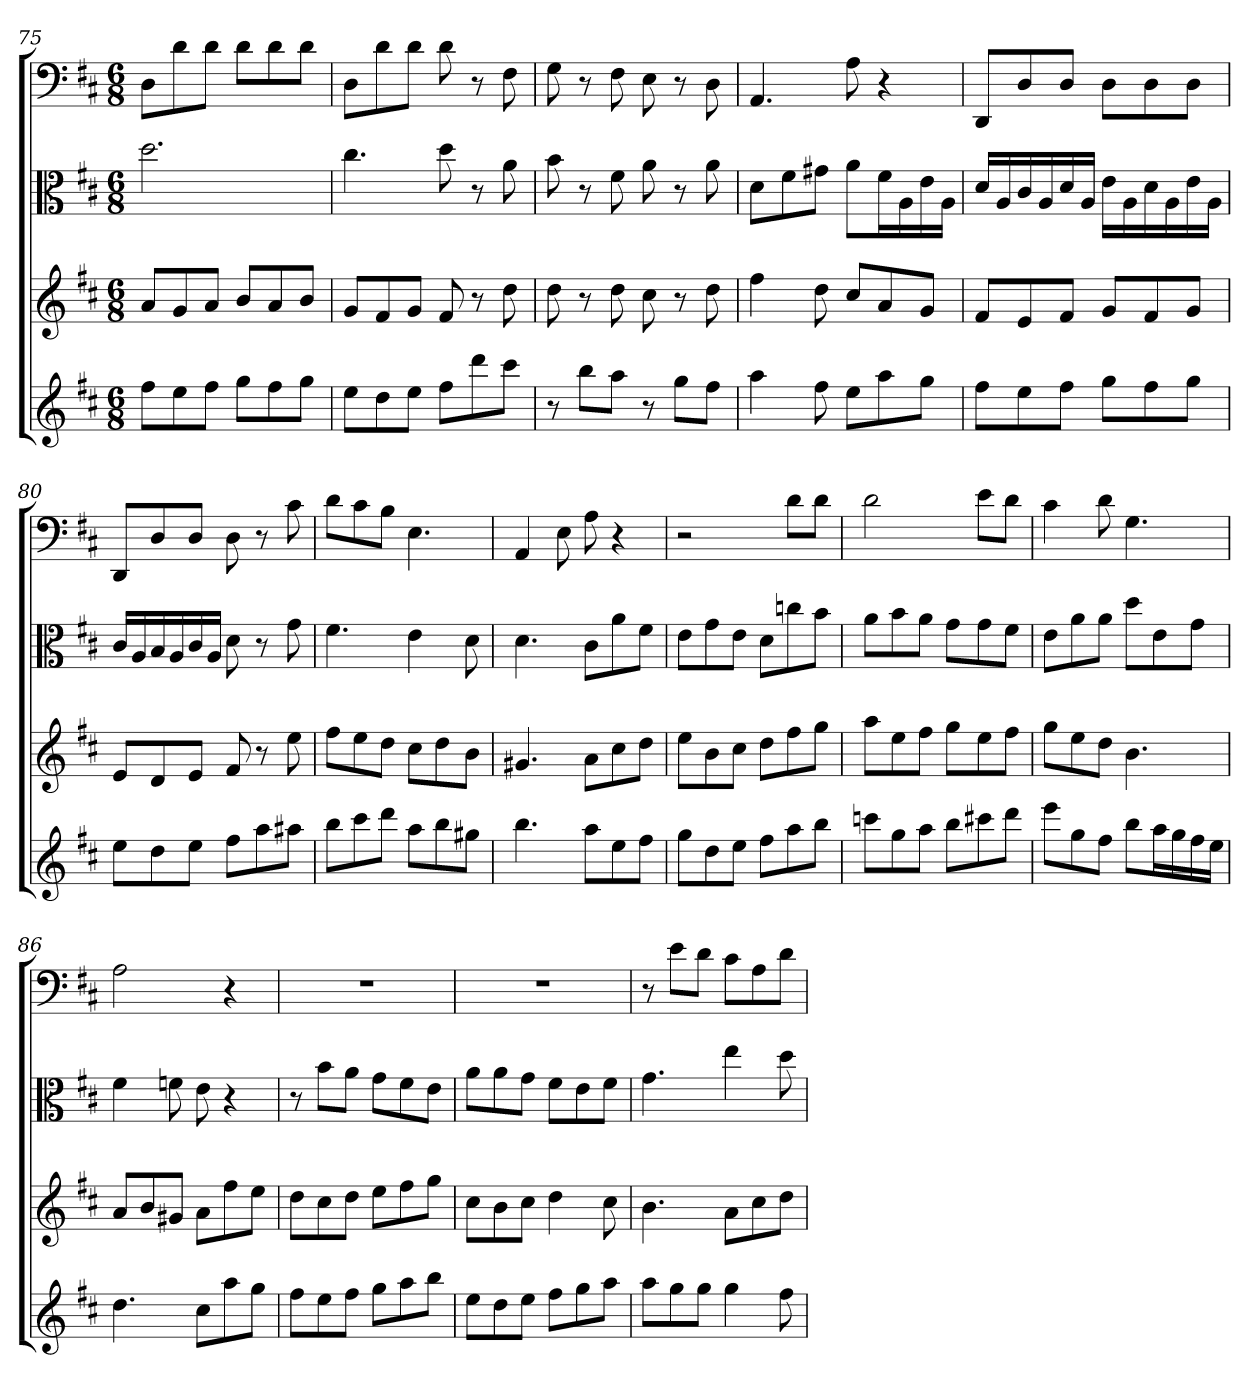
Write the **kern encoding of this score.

**kern	**kern	**kern	**kern
*part4	*part3	*part2	*part1
*staff4	*staff3	*staff2	*staff1
*	*	*clefC3	*clefF4
*k[f#c#]	*k[f#c#]	*k[f#c#]	*k[f#c#]
*D:	*D:	*D:	*D:
*M6/8	*M6/8	*M6/8	*M6/8
=75	=75	=75	=75
8ff#L	8aL	2.dd	8D\L
8ee	8g	.	8d\
8ff#J	8aJ	.	8d\J
8ggL	8bL	.	8d\L
8ff#	8a	.	8d\
8ggJ	8bJ	.	8d\J
=76	=76	=76	=76
8eeL	8gL	4.cc#	8D\L
8dd	8f#	.	8d\
8eeJ	8gJ	.	8d\J
8ff#L	8f#	8dd	8d
8ddd	8r	8r	8r
8ccc#J	8dd	8a	8F#
=77	=77	=77	=77
8r	8dd	8b	8G
8bbL	8r	8r	8r
8aaJ	8dd	8f#	8F#
8r	8cc#	8a	8E
8ggL	8r	8r	8r
8ff#J	8dd	8a	8D
=78	=78	=78	=78
4aa	4ff#	8d\L	4.AA
.	.	8f#\	.
8ff#	8dd	8g#X\J	.
8eeL	8cc#L	8a\L	8A
8aa	8a	16f#\L	4r
.	.	16A\	.
8ggJ	8gJ	16e\	.
.	.	16A\JJ	.
=79	=79	=79	=79
8ff#L	8f#L	16d/LL	8DD/L
.	.	16A/	.
8ee	8e	16c#/	8D/
.	.	16A/	.
8ff#J	8f#J	16d/	8D/J
.	.	16A/JJ	.
8ggL	8gL	16e\LL	8D\L
.	.	16A\	.
8ff#	8f#	16d\	8D\
.	.	16A\	.
8ggJ	8gJ	16e\	8D\J
.	.	16A\JJ	.
=80	=80	=80	=80
8eeL	8eL	16c#/LL	8DD/L
.	.	16A/	.
8dd	8d	16B/	8D/
.	.	16A/	.
8eeJ	8eJ	16c#/	8D/J
.	.	16A/JJ	.
8ff#L	8f#	8d	8D
8aa	8r	8r	8r
8aa#XJ	8ee	8g	8c#
=81	=81	=81	=81
8bbL	8ff#L	4.f#	8d\L
8ccc#	8ee	.	8c#\
8dddJ	8ddJ	.	8B\J
8aaL	8cc#L	4e	4.E
8bb	8dd	.	.
8gg#XJ	8bJ	8d	.
=82	=82	=82	=82
4.bb	4.g#X	4.d	4AA
.	.	.	8E
8aaL	8aL	8c#\L	8A
8ee	8cc#	8a\	4r
8ff#J	8ddJ	8f#\J	.
=83	=83	=83	=83
8ggL	8eeL	8e\L	2r
8dd	8b	8g\	.
8eeJ	8cc#J	8e\J	.
8ff#L	8ddL	8d\L	.
8aa	8ff#	8ccn\	8d\L
8bbJ	8ggJ	8b\J	8d\J
=84	=84	=84	=84
8cccnL	8aaL	8a\L	2d
8gg	8ee	8b\	.
8aaJ	8ff#J	8a\J	.
8bbL	8ggL	8g\L	.
8ccc#X	8ee	8g\	8e\L
8dddJ	8ff#J	8f#\J	8d\J
=85	=85	=85	=85
8eeeL	8ggL	8e\L	4c#
8gg	8ee	8a\	.
8ff#J	8ddJ	8a\J	8d
8bbL	4.b	8dd\L	4.G
16aaL	.	8e\	.
16gg	.	.	.
16ff#	.	8g\J	.
16eeJJ	.	.	.
=86	=86	=86	=86
4.dd	8aL	4f#	2A
.	8b	.	.
.	8g#XJ	8fn	.
8cc#L	8aL	8e	.
8aa	8ff#	4r	4r
8ggJ	8eeJ	.	.
=87	=87	=87	=87
8ff#L	8ddL	8r	2.r
8ee	8cc#	8b\L	.
8ff#J	8ddJ	8a\J	.
8ggL	8eeL	8g\L	.
8aa	8ff#	8f#\	.
8bbJ	8ggJ	8e\J	.
=88	=88	=88	=88
8eeL	8cc#L	8a\L	2.r
8dd	8b	8a\	.
8eeJ	8cc#J	8g\J	.
8ff#L	4dd	8f#\L	.
8gg	.	8e\	.
8aaJ	8cc#	8f#\J	.
=89	=89	=89	=89
8aaL	4.b	4.g	8r
8gg	.	.	8e\L
8ggJ	.	.	8d\J
4gg	8aL	4ee	8c#\L
.	8cc#	.	8A\
8ff#	8ddJ	8dd	8d\J
=	=	=	=
*-	*-	*-	*-
